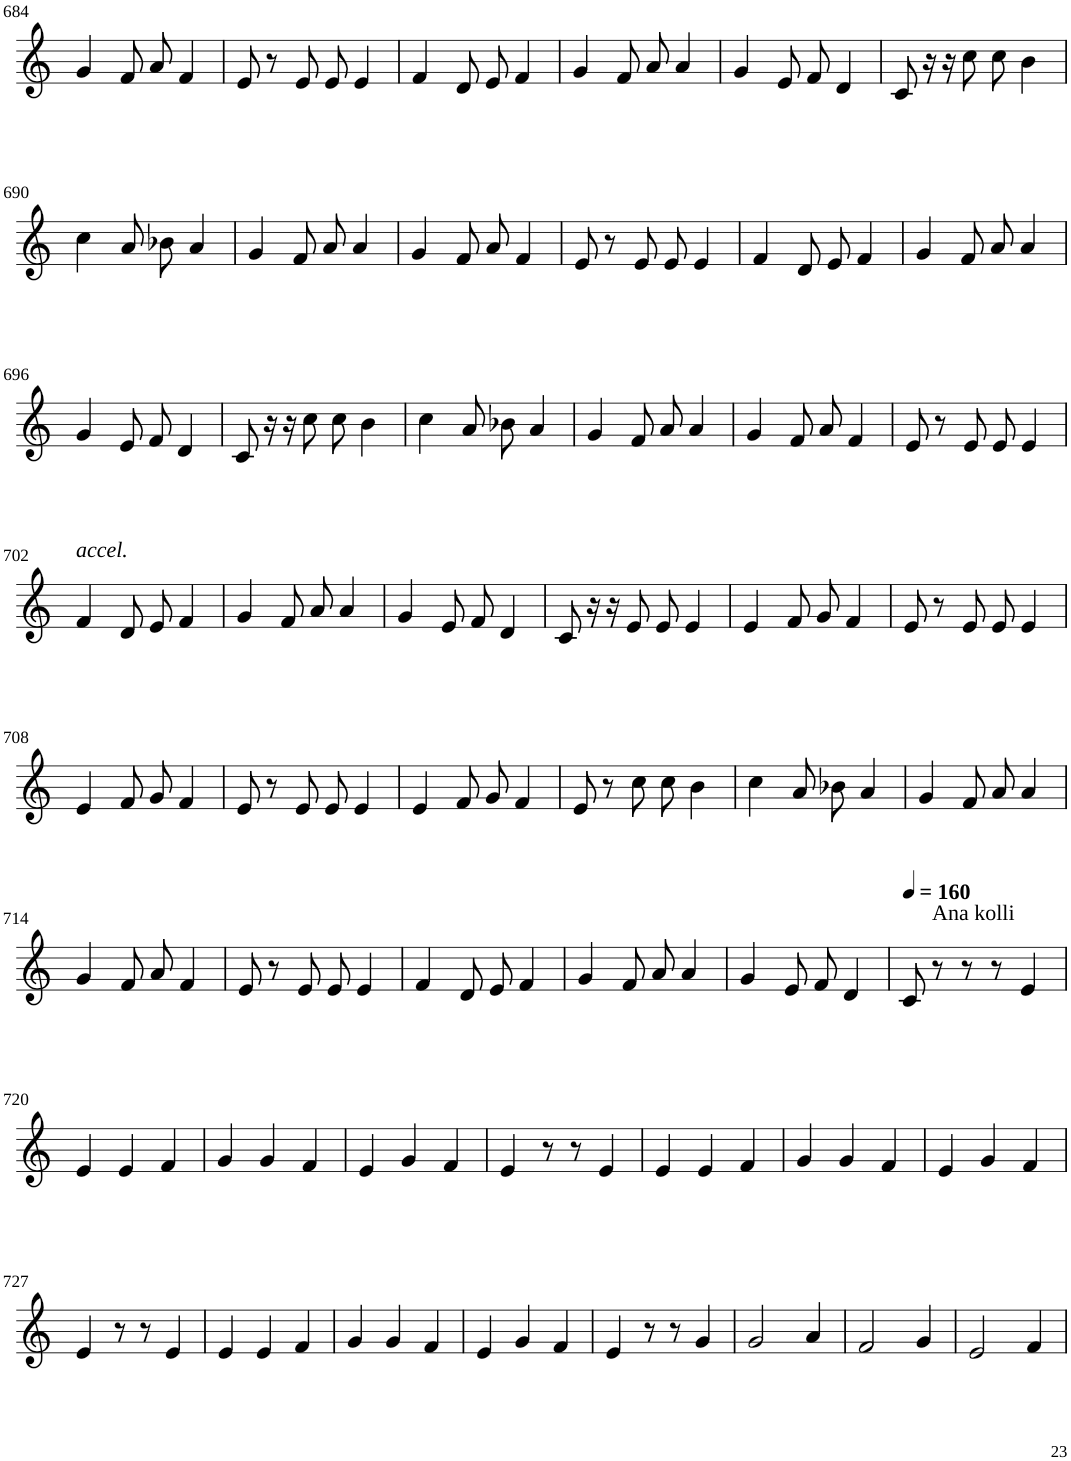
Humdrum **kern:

**kern
*part1
*staff1
*I"Violin
!!LO:PB:g=z
*clefG2
*k[]
*M6/8
=684
4g/
8f/
8a/
4f/
=685
8e/
8r
8e/
8e/
4e/
=686
4f/
8d/
8e/
4f/
=687
4g/
8f/
8a/
4a/
=688
4g/
8e/
8f/
4d/
=689
8c/
16r
16r
8cc\
8cc\
4b\
!!LO:LB:g=z
=690
4cc\
8a/
8b-X\
4a/
=691
4g/
8f/
8a/
4a/
=692
4g/
8f/
8a/
4f/
=693
8e/
8r
8e/
8e/
4e/
=694
4f/
8d/
8e/
4f/
=695
4g/
8f/
8a/
4a/
!!LO:LB:g=z
=696
4g/
8e/
8f/
4d/
=697
8c/
16r
16r
8cc\
8cc\
4b\
=698
4cc\
8a/
8b-X\
4a/
=699
4g/
8f/
8a/
4a/
=700
4g/
8f/
8a/
4f/
=701
8e/
8r
8e/
8e/
4e/
!!LO:LB:g=z
=702
!LO:TX:a:i:t=accel.
4f/
8d/
8e/
4f/
=703
4g/
8f/
8a/
4a/
=704
4g/
8e/
8f/
4d/
=705
8c/
16r
16r
8e/
8e/
4e/
=706
4e/
8f/
8g/
4f/
=707
8e/
8r
8e/
8e/
4e/
!!LO:LB:g=z
=708
4e/
8f/
8g/
4f/
=709
8e/
8r
8e/
8e/
4e/
=710
4e/
8f/
8g/
4f/
=711
8e/
8r
8cc\
8cc\
4b\
=712
4cc\
8a/
8b-X\
4a/
=713
4g/
8f/
8a/
4a/
!!LO:LB:g=z
=714
4g/
8f/
8a/
4f/
=715
8e/
8r
8e/
8e/
4e/
=716
4f/
8d/
8e/
4f/
=717
4g/
8f/
8a/
4a/
=718
4g/
8e/
8f/
4d/
=719
*MM160
8c/
!LO:TX:a:t=Ana kolli
8r
8r
8r
4e/
!!LO:LB:g=z
=720
4e/
4e/
4f/
=721
4g/
4g/
4f/
=722
4e/
4g/
4f/
=723
4e/
8r
8r
4e/
=724
4e/
4e/
4f/
=725
4g/
4g/
4f/
=726
4e/
4g/
4f/
!!LO:LB:g=z
=727
4e/
8r
8r
4e/
=728
4e/
4e/
4f/
=729
4g/
4g/
4f/
=730
4e/
4g/
4f/
=731
4e/
8r
8r
4g/
=732
2g/
4a/
=733
2f/
4g/
=734
2e/
4f/
=
*-
